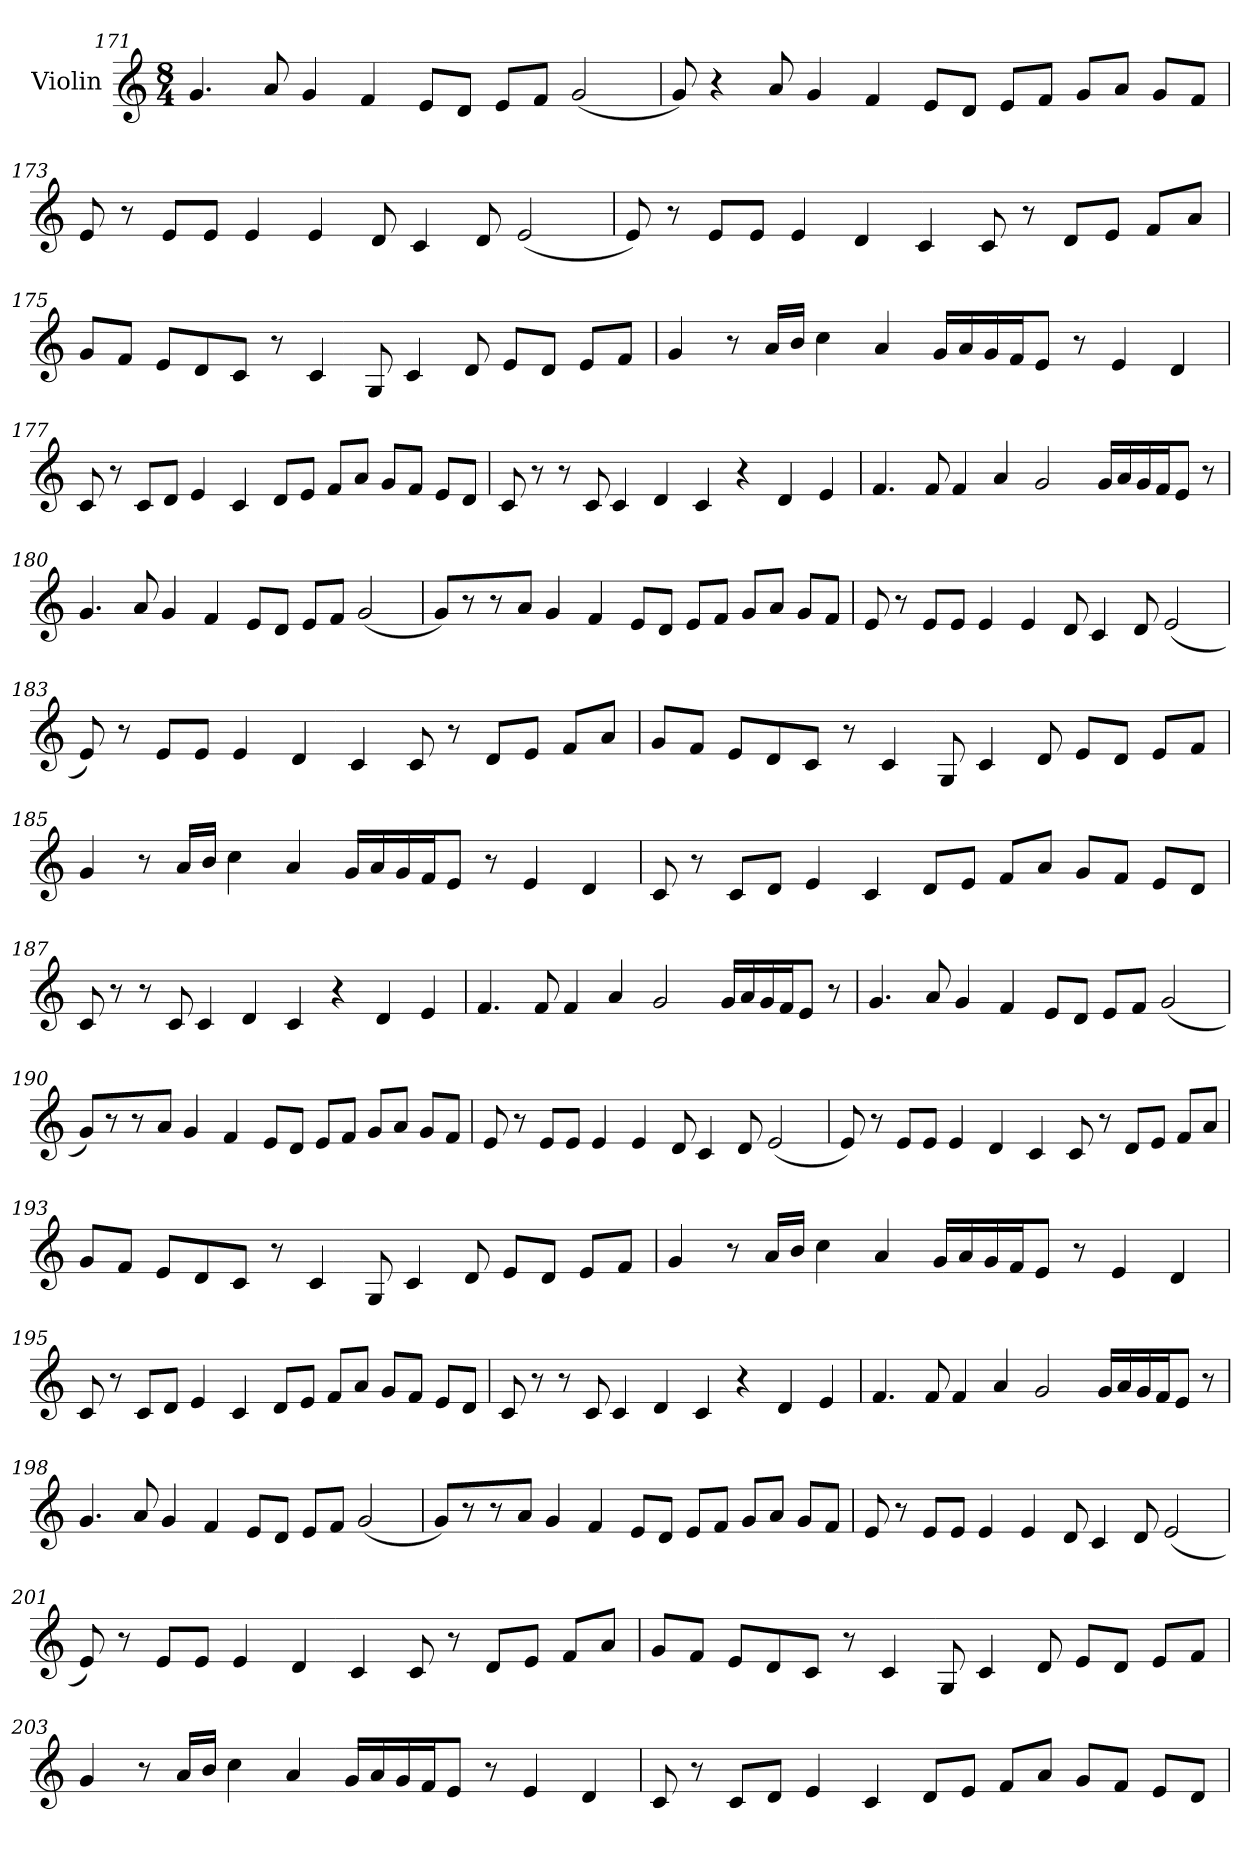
**kern
*part1
*staff1
*I"Violin
*clefG2
*k[]
*M8/4
=171
4.g/
8a/
4g/
4f/
8e/L
8d/J
8e/L
8f/J
(<2g/
!!LO:LB:g=z
=172
8g/)
4r
8a/
4g/
4f/
8e/L
8d/J
8e/L
8f/J
8g/L
8a/J
8g/L
8f/J
=173
8e/
8r
8e/L
8e/J
4e/
4e/
8d/
4c/
8d/
(<2e/
!!LO:PB:g=z
=174
8e/)
8r
8e/L
8e/J
4e/
4d/
4c/
8c/
8r
8d/L
8e/J
8f/L
8a/J
=175
8g/L
8f/J
8e/L
8d/
8c/J
8r
4c/
8G/
4c/
8d/
8e/L
8d/J
8e/L
8f/J
!!LO:LB:g=z
=176
4g/
8r
16a/LL
16b/JJ
4cc\
4a/
16g/LL
16a/
16g/
16f/J
8e/J
8r
4e/
4d/
=177
8c/
8r
8c/L
8d/J
4e/
4c/
8d/L
8e/J
8f/L
8a/J
8g/L
8f/J
8e/L
8d/J
!!LO:LB:g=z
=178
8c/
8r
8r
8c/
4c/
4d/
4c/
4r
4d/
4e/
=179
4.f/
8f/
4f/
4a/
2g/
16g/LL
16a/
16g/
16f/J
8e/J
8r
!!LO:LB:g=z
=180
4.g/
8a/
4g/
4f/
8e/L
8d/J
8e/L
8f/J
(<2g/
=181
8g/L)
8r
8r
8a/J
4g/
4f/
8e/L
8d/J
8e/L
8f/J
8g/L
8a/J
8g/L
8f/J
!!LO:LB:g=z
=182
8e/
8r
8e/L
8e/J
4e/
4e/
8d/
4c/
8d/
(<2e/
=183
8e/)
8r
8e/L
8e/J
4e/
4d/
4c/
8c/
8r
8d/L
8e/J
8f/L
8a/J
!!LO:LB:g=z
=184
8g/L
8f/J
8e/L
8d/
8c/J
8r
4c/
8G/
4c/
8d/
8e/L
8d/J
8e/L
8f/J
=185
4g/
8r
16a/LL
16b/JJ
4cc\
4a/
16g/LL
16a/
16g/
16f/J
8e/J
8r
4e/
4d/
!!LO:LB:g=z
=186
8c/
8r
8c/L
8d/J
4e/
4c/
8d/L
8e/J
8f/L
8a/J
8g/L
8f/J
8e/L
8d/J
=187
8c/
8r
8r
8c/
4c/
4d/
4c/
4r
4d/
4e/
!!LO:LB:g=z
=188
4.f/
8f/
4f/
4a/
2g/
16g/LL
16a/
16g/
16f/J
8e/J
8r
=189
4.g/
8a/
4g/
4f/
8e/L
8d/J
8e/L
8f/J
(<2g/
!!LO:PB:g=z
=190
8g/L)
8r
8r
8a/J
4g/
4f/
8e/L
8d/J
8e/L
8f/J
8g/L
8a/J
8g/L
8f/J
=191
8e/
8r
8e/L
8e/J
4e/
4e/
8d/
4c/
8d/
(<2e/
!!LO:LB:g=z
=192
8e/)
8r
8e/L
8e/J
4e/
4d/
4c/
8c/
8r
8d/L
8e/J
8f/L
8a/J
=193
8g/L
8f/J
8e/L
8d/
8c/J
8r
4c/
8G/
4c/
8d/
8e/L
8d/J
8e/L
8f/J
!!LO:LB:g=z
=194
4g/
8r
16a/LL
16b/JJ
4cc\
4a/
16g/LL
16a/
16g/
16f/J
8e/J
8r
4e/
4d/
=195
8c/
8r
8c/L
8d/J
4e/
4c/
8d/L
8e/J
8f/L
8a/J
8g/L
8f/J
8e/L
8d/J
!!LO:LB:g=z
=196
8c/
8r
8r
8c/
4c/
4d/
4c/
4r
4d/
4e/
=197
4.f/
8f/
4f/
4a/
2g/
16g/LL
16a/
16g/
16f/J
8e/J
8r
!!LO:LB:g=z
=198
4.g/
8a/
4g/
4f/
8e/L
8d/J
8e/L
8f/J
(<2g/
=199
8g/L)
8r
8r
8a/J
4g/
4f/
8e/L
8d/J
8e/L
8f/J
8g/L
8a/J
8g/L
8f/J
!!LO:LB:g=z
=200
8e/
8r
8e/L
8e/J
4e/
4e/
8d/
4c/
8d/
(<2e/
=201
8e/)
8r
8e/L
8e/J
4e/
4d/
4c/
8c/
8r
8d/L
8e/J
8f/L
8a/J
!!LO:LB:g=z
=202
8g/L
8f/J
8e/L
8d/
8c/J
8r
4c/
8G/
4c/
8d/
8e/L
8d/J
8e/L
8f/J
=203
4g/
8r
16a/LL
16b/JJ
4cc\
4a/
16g/LL
16a/
16g/
16f/J
8e/J
8r
4e/
4d/
!!LO:LB:g=z
=204
8c/
8r
8c/L
8d/J
4e/
4c/
8d/L
8e/J
8f/L
8a/J
8g/L
8f/J
8e/L
8d/J
=
*-
